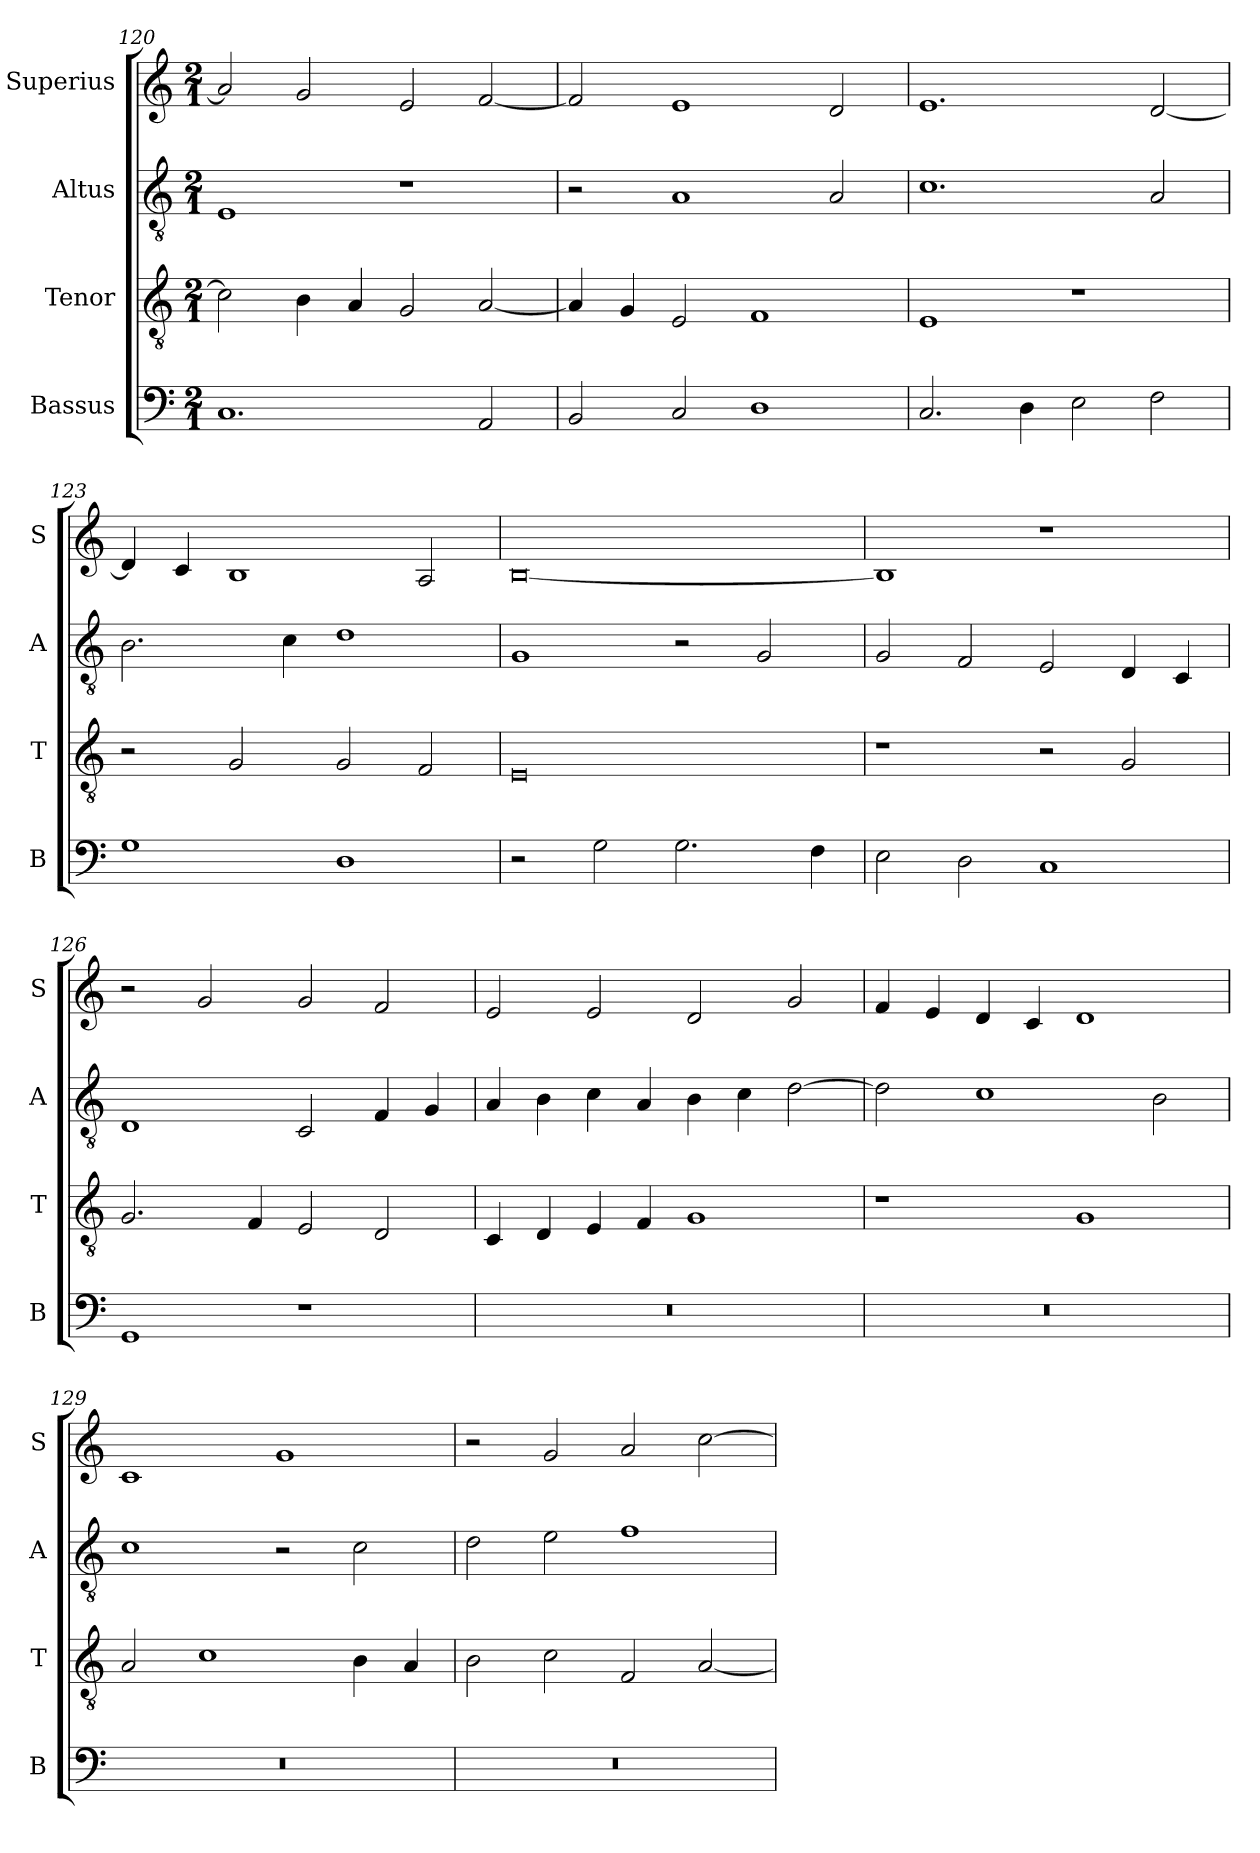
**kern	**kern	**kern	**kern
*part4	*part3	*part2	*part1
*staff4	*staff3	*staff2	*staff1
*I"Bassus	*I"Tenor	*I"Altus	*I"Superius
*I'B	*I'T	*I'A	*I'S
*clefF4	*clefGv2	*clefGv2	*clefG2
*k[]	*k[]	*k[]	*k[]
*C:	*C:	*C:	*C:
*M2/1	*M2/1	*M2/1	*M2/1
=120	=120	=120	=120
1.C	2c]	1E	2a]
.	4B	.	2g
.	4A	.	.
.	2G	1r	2e
2AA	[2A	.	[2f
=121	=121	=121	=121
2BB	4A]	2r	2f]
.	4G	.	.
2C	2E	1A	1e
1D	1F	.	.
.	.	2A	2d
=122	=122	=122	=122
2.C	1E	1.c	1.e
4D	.	.	.
2E	1r	.	.
2F	.	2A	[2d
=123	=123	=123	=123
1G	2r	2.B	4d]
.	.	.	4c
.	2G	.	1B
.	.	4c	.
1D	2G	1d	.
.	2F	.	2A
=124	=124	=124	=124
2r	0E	1G	[0B
2G	.	.	.
2.G	.	2r	.
.	.	2G	.
4F	.	.	.
=125	=125	=125	=125
2E	1r	2G	1B]
2D	.	2F	.
1C	2r	2E	1r
.	2G	4D	.
.	.	4C	.
=126	=126	=126	=126
1GG	2.G	1D	2r
.	.	.	2g
.	4F	.	.
1r	2E	2C	2g
.	2D	4F	2f
.	.	4G	.
=127	=127	=127	=127
0r	4C	4A	2e
.	4D	4B	.
.	4E	4c	2e
.	4F	4A	.
.	1G	4B	2d
.	.	4c	.
.	.	[2d	2g
=128	=128	=128	=128
0r	1r	2d]	4f
.	.	.	4e
.	.	1c	4d
.	.	.	4c
.	1G	.	1d
.	.	2B	.
=129	=129	=129	=129
0r	2A	1c	1c
.	1c	.	.
.	.	2r	1g
.	4B	2c	.
.	4A	.	.
=130	=130	=130	=130
0r	2B	2d	2r
.	2c	2e	2g
.	2F	1f	2a
.	[2A	.	[2cc
=	=	=	=
*-	*-	*-	*-
